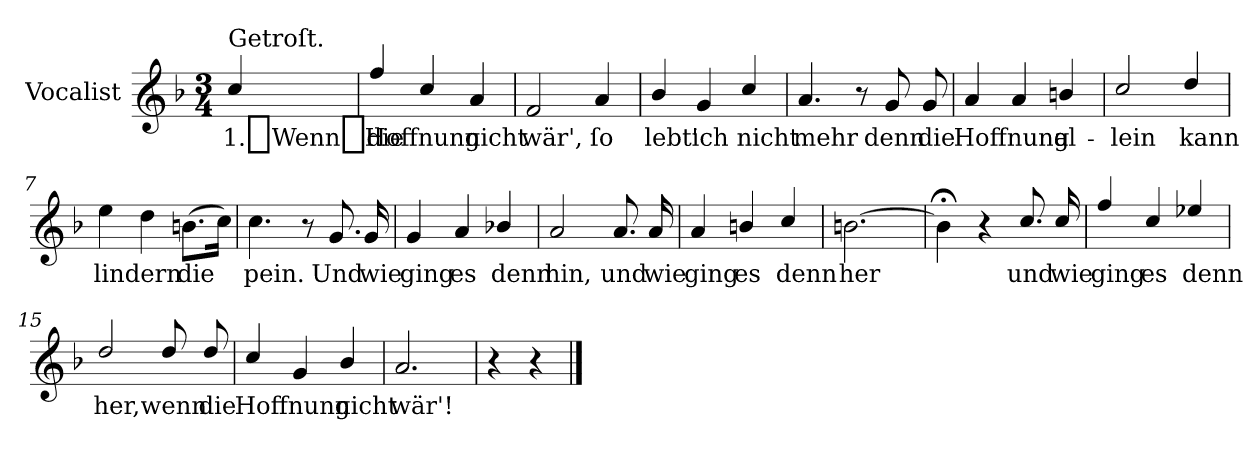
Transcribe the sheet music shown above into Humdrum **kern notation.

**kern	**text
*part1	*part1
*staff1	*staff1
*I"Vocalist	*
*clefG2	*
*k[b-]	*
*F:	*
*M3/4	*
=	=
!LO:TX:a:t=Getroſt.	!
4cc/	1._Wenn_die
=1	=1
4ff/	Hoffnung
4cc/	.
4a/	nicht
=2	=2
2f	wär',
4a	ſo
=3	=3
4b-/	lebt'
4g	ich
4cc/	nicht
=4	=4
4.a	mehr
8r	.
8g	denn
8g	die
=5	=5
4a/	Hoffnung
4a/	.
4bn/	al-
=6	=6
2cc/	-lein
4dd/	kann
=7	=7
4ee	lindern
4dd	.
(8.bnL	die
16ccJk)	.
=8	=8
4.cc	pein.
8r	.
8.g	Und
16g	wie
=9	=9
4g	ging
4a	es
4b-X/	denn
=10	=10
2a	hin,
8.a	und
16a	wie
=11	=11
4a	ging
4bn/	es
4cc/	denn
=12	=12
[2.bn	her
=13	=13
4b;<]	.
4r	.
8.cc/	und
16cc/	wie
=14	=14
4ff/	ging
4cc/	es
4ee-X/	denn
=15	=15
2dd/	her,
8dd/	wenn
8dd/	die
=16	=16
4cc/	Hoffnung
4g	.
4b-/	nicht
=17	=17
2.a	wär'!
=18	=18
4r	.
4r	.
==	==
*-	*-
